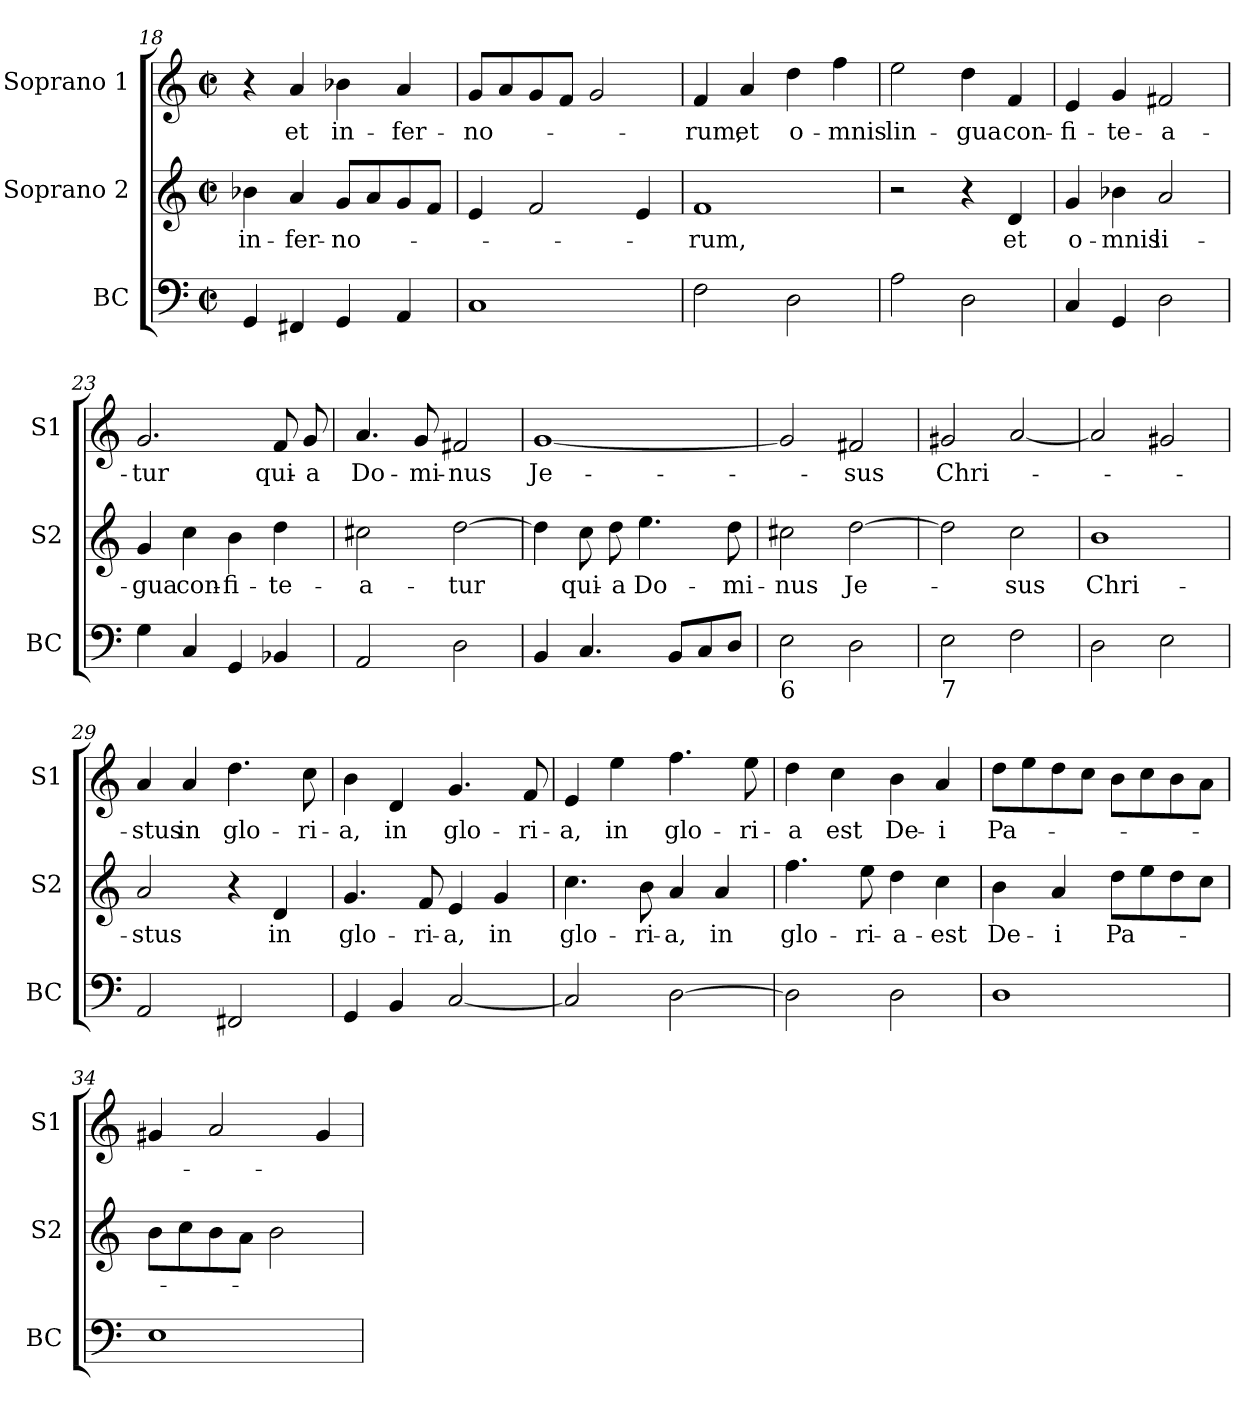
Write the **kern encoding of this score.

**kern	**kern	**text	**kern	**text
*part3	*part2	*part2	*part1	*part1
*staff3	*staff2	*staff2	*staff1	*staff1
*I"BC	*I"Soprano 2	*	*I"Soprano 1	*
*I'BC	*I'S2	*	*I'S1	*
*clefF4	*clefG2	*	*clefG2	*
*k[]	*k[]	*	*k[]	*
*C:	*C:	*	*C:	*
*M2/2	*M2/2	*	*M2/2	*
*met(c|)	*met(c|)	*	*met(c|)	*
=18	=18	=18	=18	=18
4GG/	4b-X\	in-	4r	.
4FF#X/	4a/	-fer-	4a/	et
4GG/	8g/L	-no-	4b-X\	in-
.	8a/	.	.	.
4AA/	8g/	.	4a/	-fer-
.	8f/J	.	.	.
!!LO:PB:g=z
=19	=19	=19	=19	=19
1C	4e/	.	8g/L	-no-
.	.	.	8a/	.
.	2f/	.	8g/	.
.	.	.	8f/J	.
.	.	.	2g/	.
.	4e/	.	.	.
=20	=20	=20	=20	=20
2F\	1f	-rum,	4f/	-rum,
.	.	.	4a/	et
2D\	.	.	4dd\	o-
.	.	.	4ff\	-mnis
=21	=21	=21	=21	=21
2A\	2r	.	2ee\	lin-
2D\	4r	.	4dd\	-gua
.	4d/	et	4f/	con-
=22	=22	=22	=22	=22
4C/	4g/	o-	4e/	-fi-
4GG/	4b-X\	-mnis	4g/	-te-
2D\	2a/	li-	2f#X/	-a-
=23	=23	=23	=23	=23
4G\	4g/	-gua	2.g/	-tur
4C/	4cc\	con-	.	.
4GG/	4b\	-fi-	.	.
4BB-X/	4dd\	-te-	8f/	qui-
.	.	.	8g/	-a
=24	=24	=24	=24	=24
2AA/	2cc#X\	-a-	4.a/	Do-
.	.	.	8g/	-mi-
2D\	[2dd\	-tur	2f#X/	-nus
!!LO:LB:g=z
=25	=25	=25	=25	=25
4BB/	4dd\]	.	[1g	Je-
4.C/	8cc\	qui-	.	.
.	8dd\	-a	.	.
.	4.ee\	Do-	.	.
8BB/L	.	.	.	.
8C/	.	.	.	.
8D/J	8dd\	-mi-	.	.
=26	=26	=26	=26	=26
!LO:TX:b:t=6	!	!	!	!
2E\	2cc#X\	-nus	2g/]	.
2D\	[2dd\	Je-	2f#X/	-sus
=27	=27	=27	=27	=27
!LO:TX:b:t=7	!	!	!	!
2E\	2dd\]	.	2g#X/	Chri-
2F\	2cc\	-sus	[2a/	.
=28	=28	=28	=28	=28
2D\	1b	Chri-	2a/]	.
2E\	.	.	2g#X/	.
=29	=29	=29	=29	=29
2AA/	2a/	-stus	4a/	-stus
.	.	.	4a/	in
2FF#X/	4r	.	4.dd\	glo-
.	4d/	in	.	.
.	.	.	8cc\	-ri-
=30	=30	=30	=30	=30
4GG/	4.g/	glo-	4b\	-a,
4BB/	.	.	4d/	in
.	8f/	-ri-	.	.
[2C/	4e/	-a,	4.g/	glo-
.	4g/	in	.	.
.	.	.	8f/	-ri-
!!LO:LB:g=z
=31	=31	=31	=31	=31
2C/]	4.cc\	glo-	4e/	-a,
.	.	.	4ee\	in
.	8b\	-ri-	.	.
[2D\	4a/	-a,	4.ff\	glo-
.	4a/	in	.	.
.	.	.	8ee\	-ri-
=32	=32	=32	=32	=32
2D\]	4.ff\	glo-	4dd\	-a
.	.	.	4cc\	est
.	8ee\	-ri-	.	.
2D\	4dd\	-a-	4b\	De-
.	4cc\	-est	4a/	-i
=33	=33	=33	=33	=33
1D	4b\	De-	8dd\L	Pa-
.	.	.	8ee\	.
.	4a/	-i	8dd\	.
.	.	.	8cc\J	.
.	8dd\L	Pa-	8b\L	.
.	8ee\	.	8cc\	.
.	8dd\	.	8b\	.
.	8cc\J	.	8a\J	.
=34	=34	=34	=34	=34
1E	8b\L	.	4g#X/	.
.	8cc\	.	.	.
.	8b\	.	2a/	.
.	8a\J	.	.	.
.	2b\	.	.	.
.	.	.	4g#/	.
=	=	=	=	=
*-	*-	*-	*-	*-
